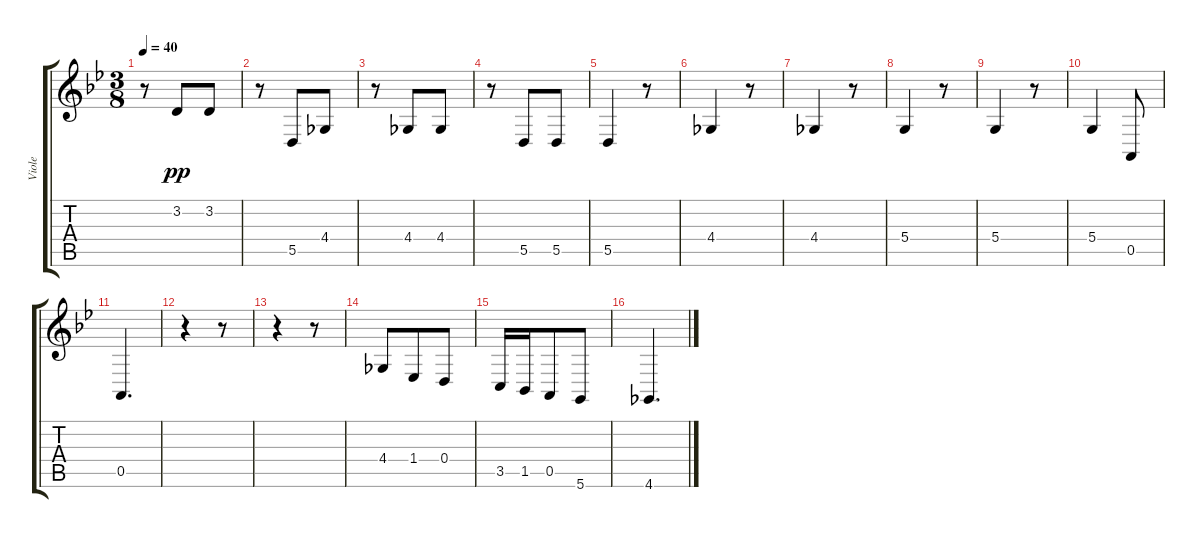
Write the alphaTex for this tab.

\track ("Viole" "Viole") {instrument viola}
\staff {score tabs}
\tuning (E4 B3 G3 D3 A2 D2) {hide}
\ts (3 8)
\tempo 40
\clef g2
\ks bb
r.8{dy pp instrument viola} 3.2.8 3.2.8 |
r.8 5.5.8 4.4.8 |
r.8 4.4.8 4.4.8 |
r.8 5.5.8 5.5.8 |
5.5.4 r.8 |
4.4.4 r.8 |
4.4.4 r.8 |
5.4.4 r.8 |
5.4.4 r.8 |
5.4.4 0.5.8 |
0.5.4{d} |
r.4 r.8 |
r.4 r.8 |
4.4.8 1.4.8 0.4.8 |
3.5.16 1.5.16 0.5.8 5.6.8 |
4.6.4{d}
